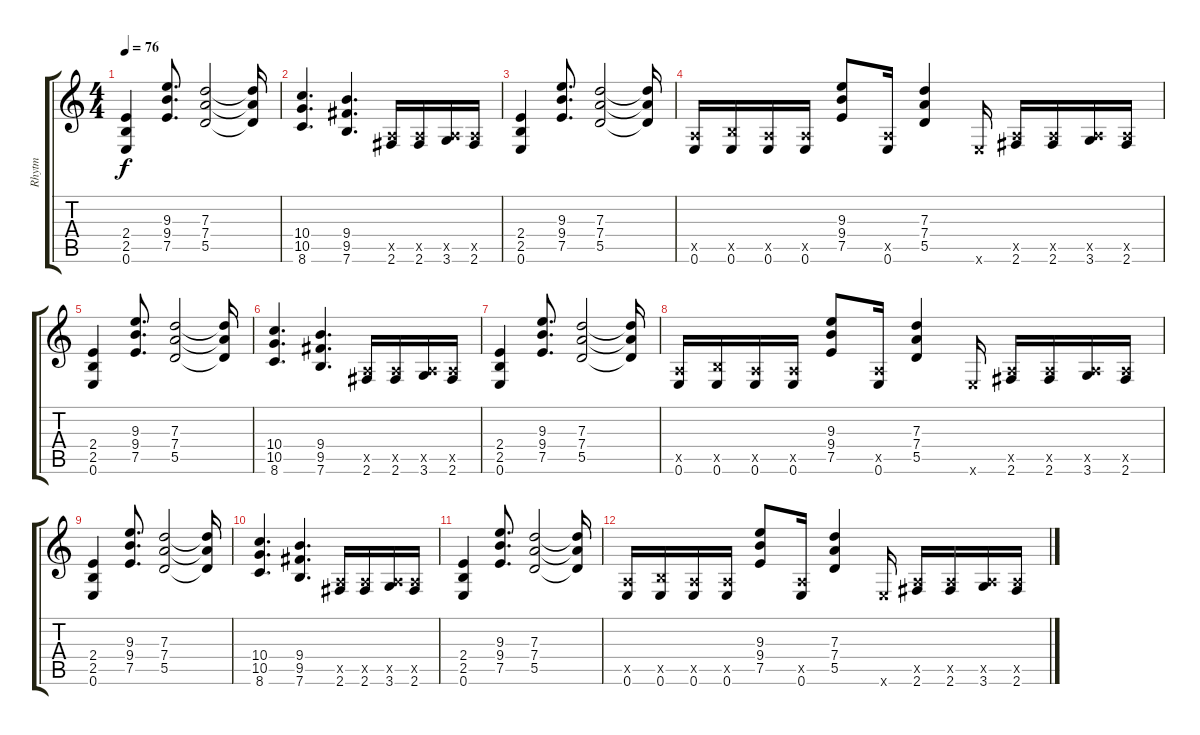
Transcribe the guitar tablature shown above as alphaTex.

\track ("Rhytm" "Rhytm") {instrument distortionguitar}
\staff {score tabs}
\tuning (E4 B3 G3 D3 A2 E2) {hide}
\ts (4 4)
\tempo 76
\clef g2
\ks c
(2.4 2.5 0.6).4{dy f} (9.3 9.4 7.5).8{d} (7.3 7.4 5.5).2 (7.3{t} 7.4{t} 5.5{t}).16 |
(10.4 10.5 8.6).4{d} (9.4 9.5 7.6).4{d} (0.5{x} 2.6).16 (0.5{x} 2.6).16 (0.5{x} 3.6).16 (0.5{x} 2.6).16 |
(2.4 2.5 0.6).4 (9.3 9.4 7.5).8{d} (7.3 7.4 5.5).2 (7.3{t} 7.4{t} 5.5{t}).16 |
(0.5{x} 0.6).16 (2.5{x} 0.6).16 (0.5{x} 0.6).16 (0.5{x} 0.6).16 (9.3 9.4 7.5).8 (0.5{x} 0.6).16 (7.3 7.4 5.5).4 0.6{x}.16 (0.5{x} 2.6).16 (0.5{x} 2.6).16 (0.5{x} 3.6).16 (0.5{x} 2.6).16 |
(2.4 2.5 0.6).4 (9.3 9.4 7.5).8{d} (7.3 7.4 5.5).2 (7.3{t} 7.4{t} 5.5{t}).16 |
(10.4 10.5 8.6).4{d} (9.4 9.5 7.6).4{d} (0.5{x} 2.6).16 (0.5{x} 2.6).16 (0.5{x} 3.6).16 (0.5{x} 2.6).16 |
(2.4 2.5 0.6).4 (9.3 9.4 7.5).8{d} (7.3 7.4 5.5).2 (7.3{t} 7.4{t} 5.5{t}).16 |
(0.5{x} 0.6).16 (2.5{x} 0.6).16 (0.5{x} 0.6).16 (0.5{x} 0.6).16 (9.3 9.4 7.5).8 (0.5{x} 0.6).16 (7.3 7.4 5.5).4 0.6{x}.16 (0.5{x} 2.6).16 (0.5{x} 2.6).16 (0.5{x} 3.6).16 (0.5{x} 2.6).16 |
(2.4 2.5 0.6).4 (9.3 9.4 7.5).8{d} (7.3 7.4 5.5).2 (7.3{t} 7.4{t} 5.5{t}).16 |
(10.4 10.5 8.6).4{d} (9.4 9.5 7.6).4{d} (0.5{x} 2.6).16 (0.5{x} 2.6).16 (0.5{x} 3.6).16 (0.5{x} 2.6).16 |
(2.4 2.5 0.6).4 (9.3 9.4 7.5).8{d} (7.3 7.4 5.5).2 (7.3{t} 7.4{t} 5.5{t}).16 |
(0.5{x} 0.6).16 (2.5{x} 0.6).16 (0.5{x} 0.6).16 (0.5{x} 0.6).16 (9.3 9.4 7.5).8 (0.5{x} 0.6).16 (7.3 7.4 5.5).4 0.6{x}.16 (0.5{x} 2.6).16 (0.5{x} 2.6).16 (0.5{x} 3.6).16 (0.5{x} 2.6).16
